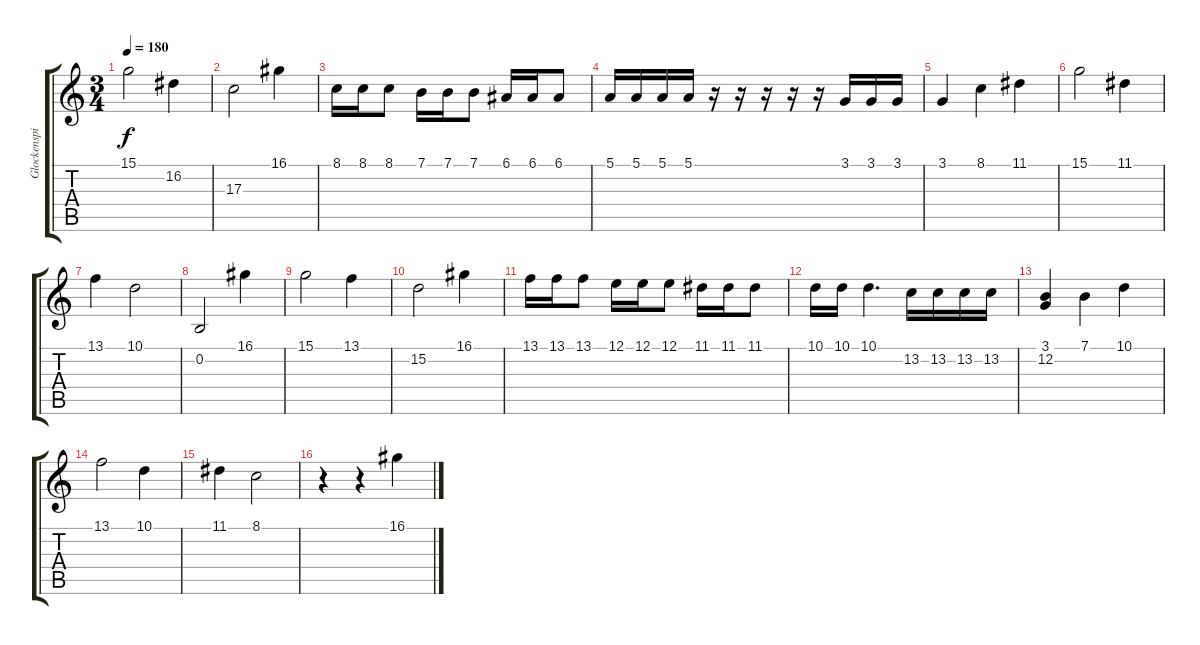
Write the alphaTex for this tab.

\track ("Glockenspiel" "Glockenspi") {instrument musicbox}
\staff {score tabs}
\tuning (E4 B3 G3 D3 A2 E2) {hide}
\ts (3 4)
\tempo 180
\clef g2
\ks c
15.1.2{dy f} 16.2.4 |
17.3.2 16.1.4 |
8.1.16 8.1.16 8.1.8 7.1.16 7.1.16 7.1.8 6.1.16 6.1.16 6.1.8 |
5.1.16 5.1.16 5.1.16 5.1.16 r.16 r.16 r.16 r.16 r.16 3.1.16 3.1.16 3.1.16 |
3.1.4 8.1.4 11.1.4 |
15.1.2 11.1.4 |
13.1.4 10.1.2 |
0.2.2 16.1.4 |
15.1.2 13.1.4 |
15.2.2 16.1.4 |
13.1.16 13.1.16 13.1.8 12.1.16 12.1.16 12.1.8 11.1.16 11.1.16 11.1.8 |
10.1.16 10.1.16 10.1.4{d} 13.2.16 13.2.16 13.2.16 13.2.16 |
(3.1 12.2).4 7.1.4 10.1.4 |
13.1.2 10.1.4 |
11.1.4 8.1.2 |
r.4 r.4 16.1.4
